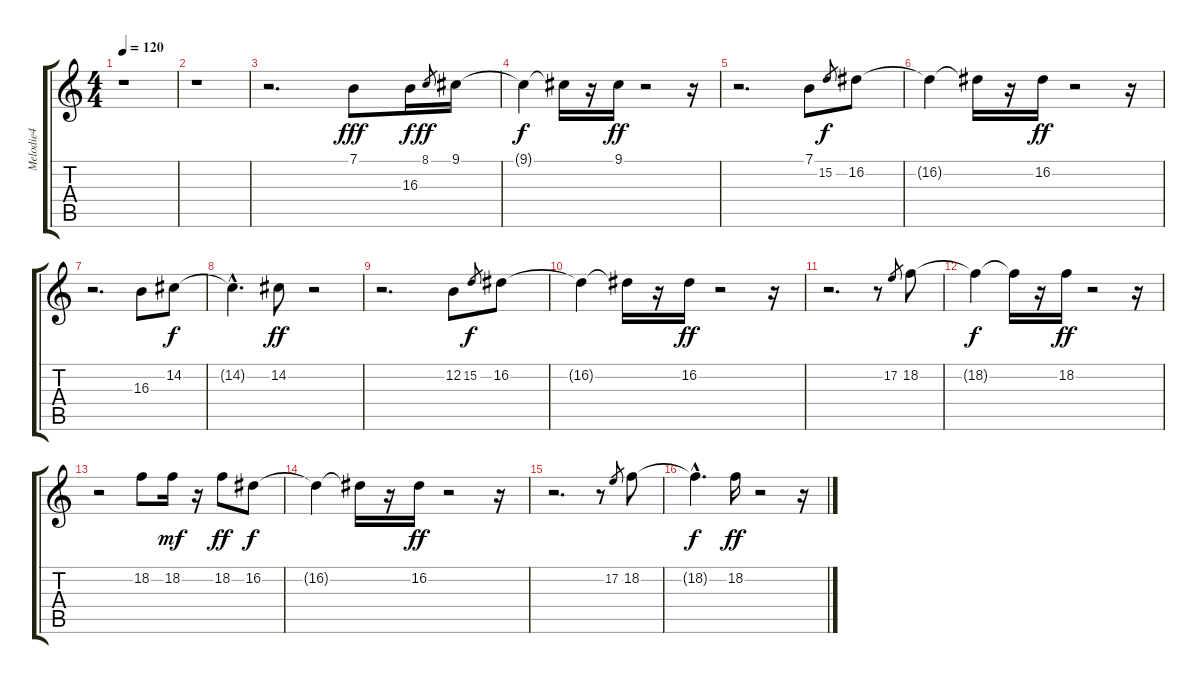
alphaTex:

\track ("Melodie4" "Melodie4") {instrument harmonica}
\staff {score tabs}
\tuning (E4 B3 G3 D3 A2 E2) {hide}
\ts (4 4)
\tempo 120
\clef g2
\ks c
r.1{dy f} |
r.1 |
r.2{d} 7.1.8{dy fff} 16.3.16{dy f} 8.1.8{gr dy ff} 9.1.16 |
9.1{t}.4{dy f} 9.1{t}.16 r.16 9.1.16{dy ff} r.2 r.16 |
r.2{d} 7.1.8 15.2.8{gr dy f} 16.2.8 |
16.2{t}.4 16.2{t}.16 r.16 16.2.16{dy ff} r.2 r.16 |
r.2{d} 16.3.8 14.2.8{dy f} |
14.2{hac t}.4{d} 14.2.8{dy ff} r.2 |
r.2{d} 12.2.8 15.2.8{gr dy f} 16.2.8 |
16.2{t}.4 16.2{t}.16 r.16 16.2.16{dy ff} r.2 r.16 |
r.2{d} r.8 17.2.8{gr} 18.2.8 |
18.2{t}.4{dy f} 18.2{t}.16 r.16 18.2.16{dy ff} r.2 r.16 |
r.2 18.2.8 18.2.16{dy mf} r.16 18.2.8{dy ff} 16.2.8{dy f} |
16.2{t}.4 16.2{t}.16 r.16 16.2.16{dy ff} r.2 r.16 |
r.2{d} r.8 17.2.8{gr} 18.2.8 |
18.2{hac t}.4{d dy f} 18.2.16{dy ff} r.2 r.16
